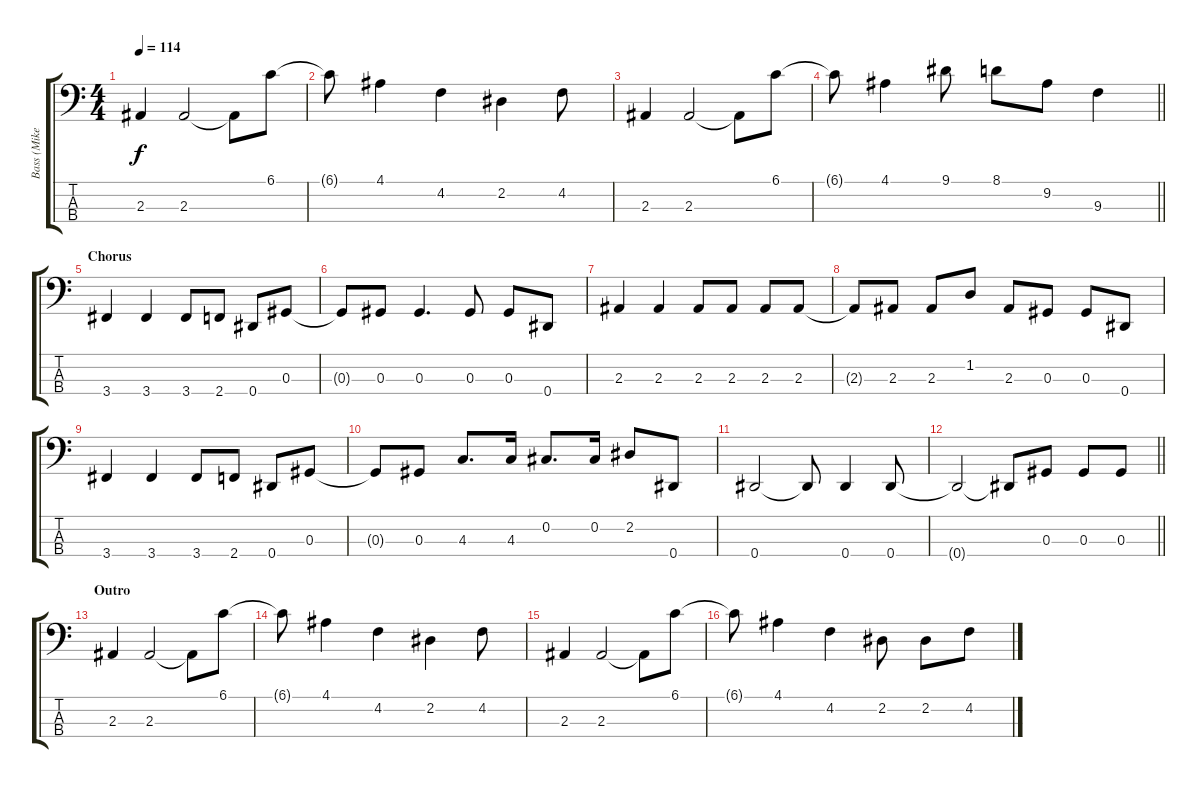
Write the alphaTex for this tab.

\track ("Bass (Mike)" "Bass (Mike") {instrument electricbasspick}
\staff {score tabs}
\tuning (Gb2 Db2 Ab1 Eb1) {hide}
\ts (4 4)
\tempo 114
\clef f4
\ks c
2.3.4{dy f} 2.3.2 2.3{t}.8 6.1.8 |
6.1{t}.8 4.1.4 4.2.4 2.2.4 4.2.8 |
2.3.4 2.3.2 2.3{t}.8 6.1.8 |
\barLineRight lightlight
6.1{t}.8 4.1.4 9.1.8 8.1.8 9.2.8 9.3.4 |
\section ("" "Chorus")
3.4.4 3.4.4 3.4.8 2.4.8 0.4.8 0.3.8 |
0.3{t}.8 0.3.8 0.3.4{d} 0.3.8 0.3.8 0.4.8 |
2.3.4 2.3.4 2.3.8 2.3.8 2.3.8 2.3.8 |
2.3{t}.8 2.3.8 2.3.8 1.2.8 2.3.8 0.3.8 0.3.8 0.4.8 |
3.4.4 3.4.4 3.4.8 2.4.8 0.4.8 0.3.8 |
0.3{t}.8 0.3.8 4.3.8{d} 4.3.16 0.2.8{d} 0.2.16 2.2.8 0.4.8 |
0.4.2 0.4{t}.8 0.4.4 0.4.8 |
\barLineRight lightlight
0.4{t}.2 0.4{t}.8 0.3.8 0.3.8 0.3.8 |
\section ("" "Outro")
2.3.4 2.3.2 2.3{t}.8 6.1.8 |
6.1{t}.8 4.1.4 4.2.4 2.2.4 4.2.8 |
2.3.4 2.3.2 2.3{t}.8 6.1.8 |
6.1{t}.8 4.1.4 4.2.4 2.2.8 2.2.8 4.2.8
